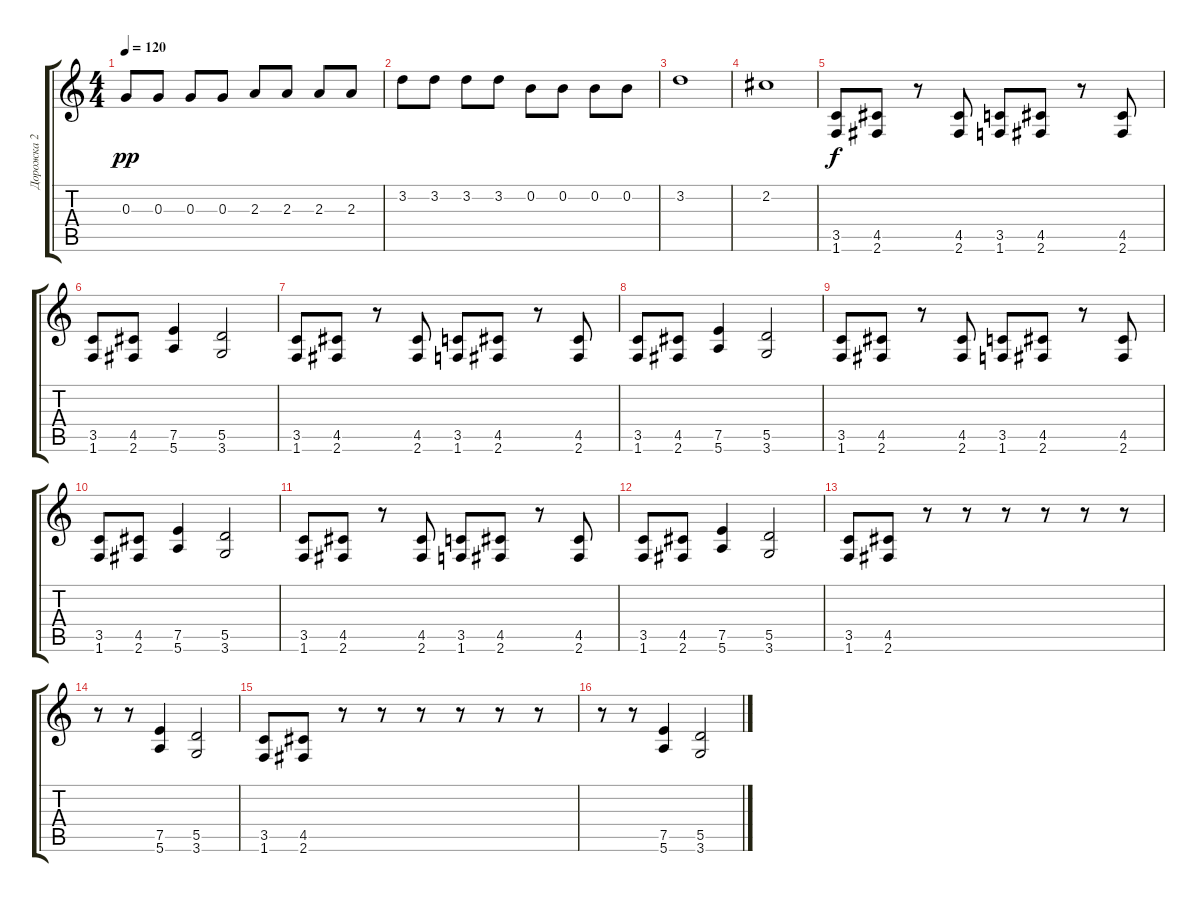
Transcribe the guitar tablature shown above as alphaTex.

\track ("Дорожка 2" "Дорожка 2") {instrument distortionguitar}
\staff {score tabs}
\tuning (E4 B3 G3 D3 A2 E2) {hide}
\ts (4 4)
\tempo 120
\clef g2
\ks c
0.3.8{dy pp} 0.3.8 0.3.8 0.3.8 2.3.8 2.3.8 2.3.8 2.3.8 |
3.2.8 3.2.8 3.2.8 3.2.8 0.2.8 0.2.8 0.2.8 0.2.8 |
3.2.1 |
2.2.1 |
(3.5 1.6).8{dy f} (4.5 2.6).8 r.8 (4.5 2.6).8 (3.5 1.6).8 (4.5 2.6).8 r.8 (4.5 2.6).8 |
(3.5 1.6).8 (4.5 2.6).8 (7.5 5.6).4 (5.5 3.6).2 |
(3.5 1.6).8 (4.5 2.6).8 r.8 (4.5 2.6).8 (3.5 1.6).8 (4.5 2.6).8 r.8 (4.5 2.6).8 |
(3.5 1.6).8 (4.5 2.6).8 (7.5 5.6).4 (5.5 3.6).2 |
(3.5 1.6).8 (4.5 2.6).8 r.8 (4.5 2.6).8 (3.5 1.6).8 (4.5 2.6).8 r.8 (4.5 2.6).8 |
(3.5 1.6).8 (4.5 2.6).8 (7.5 5.6).4 (5.5 3.6).2 |
(3.5 1.6).8 (4.5 2.6).8 r.8 (4.5 2.6).8 (3.5 1.6).8 (4.5 2.6).8 r.8 (4.5 2.6).8 |
(3.5 1.6).8 (4.5 2.6).8 (7.5 5.6).4 (5.5 3.6).2 |
(3.5 1.6).8 (4.5 2.6).8 r.8 r.8 r.8 r.8 r.8 r.8 |
r.8 r.8 (7.5 5.6).4 (5.5 3.6).2 |
(3.5 1.6).8 (4.5 2.6).8 r.8 r.8 r.8 r.8 r.8 r.8 |
r.8 r.8 (7.5 5.6).4 (5.5 3.6).2
